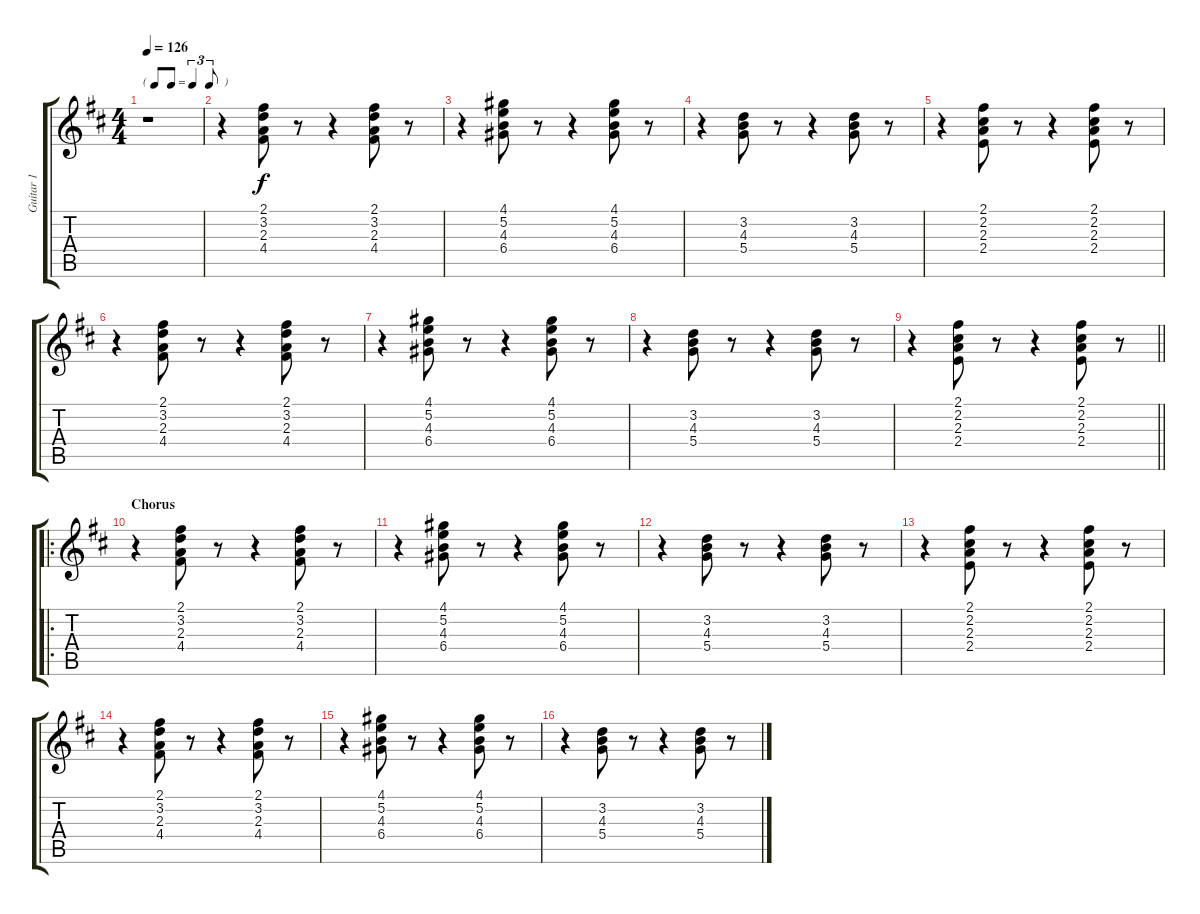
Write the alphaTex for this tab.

\track ("Guitar 1" "Guitar 1") {instrument electricguitarclean}
\staff {score tabs}
\tuning (E4 B3 G3 D3 A2 E2) {hide}
\ts (4 4)
\tf triplet8th
\tempo 126
\clef g2
\ks d
r.1{dy f instrument electricguitarclean} |
r.4 (2.1 3.2 2.3 4.4).8 r.8 r.4 (2.1 3.2 2.3 4.4).8 r.8 |
r.4 (4.1 5.2 4.3 6.4).8 r.8 r.4 (4.1 5.2 4.3 6.4).8 r.8 |
r.4 (3.2 4.3 5.4).8 r.8 r.4 (3.2 4.3 5.4).8 r.8 |
r.4 (2.1 2.2 2.3 2.4).8 r.8 r.4 (2.1 2.2 2.3 2.4).8 r.8 |
r.4 (2.1 3.2 2.3 4.4).8 r.8 r.4 (2.1 3.2 2.3 4.4).8 r.8 |
r.4 (4.1 5.2 4.3 6.4).8 r.8 r.4 (4.1 5.2 4.3 6.4).8 r.8 |
r.4 (3.2 4.3 5.4).8 r.8 r.4 (3.2 4.3 5.4).8 r.8 |
\barLineRight lightlight
r.4 (2.1 2.2 2.3 2.4).8 r.8 r.4 (2.1 2.2 2.3 2.4).8 r.8 |
\ro
\section ("" "Chorus")
r.4 (2.1 3.2 2.3 4.4).8 r.8 r.4 (2.1 3.2 2.3 4.4).8 r.8 |
r.4 (4.1 5.2 4.3 6.4).8 r.8 r.4 (4.1 5.2 4.3 6.4).8 r.8 |
r.4 (3.2 4.3 5.4).8 r.8 r.4 (3.2 4.3 5.4).8 r.8 |
r.4 (2.1 2.2 2.3 2.4).8 r.8 r.4 (2.1 2.2 2.3 2.4).8 r.8 |
r.4 (2.1 3.2 2.3 4.4).8 r.8 r.4 (2.1 3.2 2.3 4.4).8 r.8 |
r.4 (4.1 5.2 4.3 6.4).8 r.8 r.4 (4.1 5.2 4.3 6.4).8 r.8 |
r.4 (3.2 4.3 5.4).8 r.8 r.4 (3.2 4.3 5.4).8 r.8
